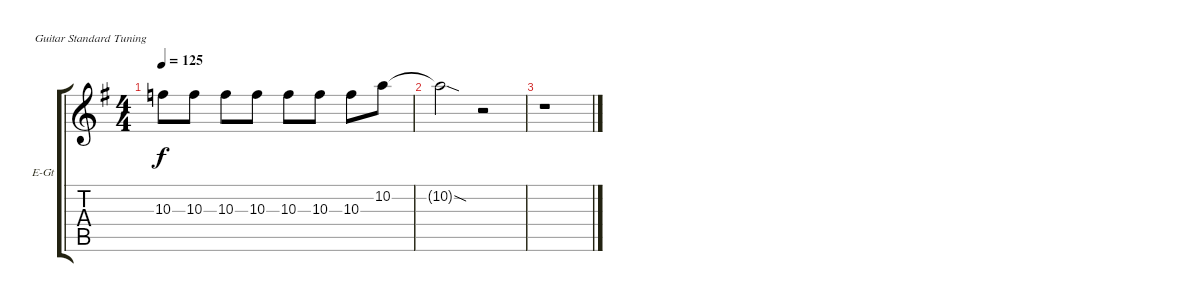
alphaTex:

\defaultSystemsLayout 4
\bracketExtendMode groupsimilarinstruments
\firstSystemTrackNameOrientation horizontal
\otherSystemsTrackNameOrientation horizontal
\track ("GF Overdub 2" "E-Gt") {instrument overdrivenguitar}
\staff {score tabs}
\tuning (E4 B3 G3 D3 A2 E2)
\ts (4 4)
\tempo 125
\clef g2
\ks g
10.3{t}.8{dy f} 10.3.8 10.3.8 10.3.8 10.3.8 10.3.8 10.3.8 10.2.8 |
10.2{sod t}.2 r.2 |
r.1
